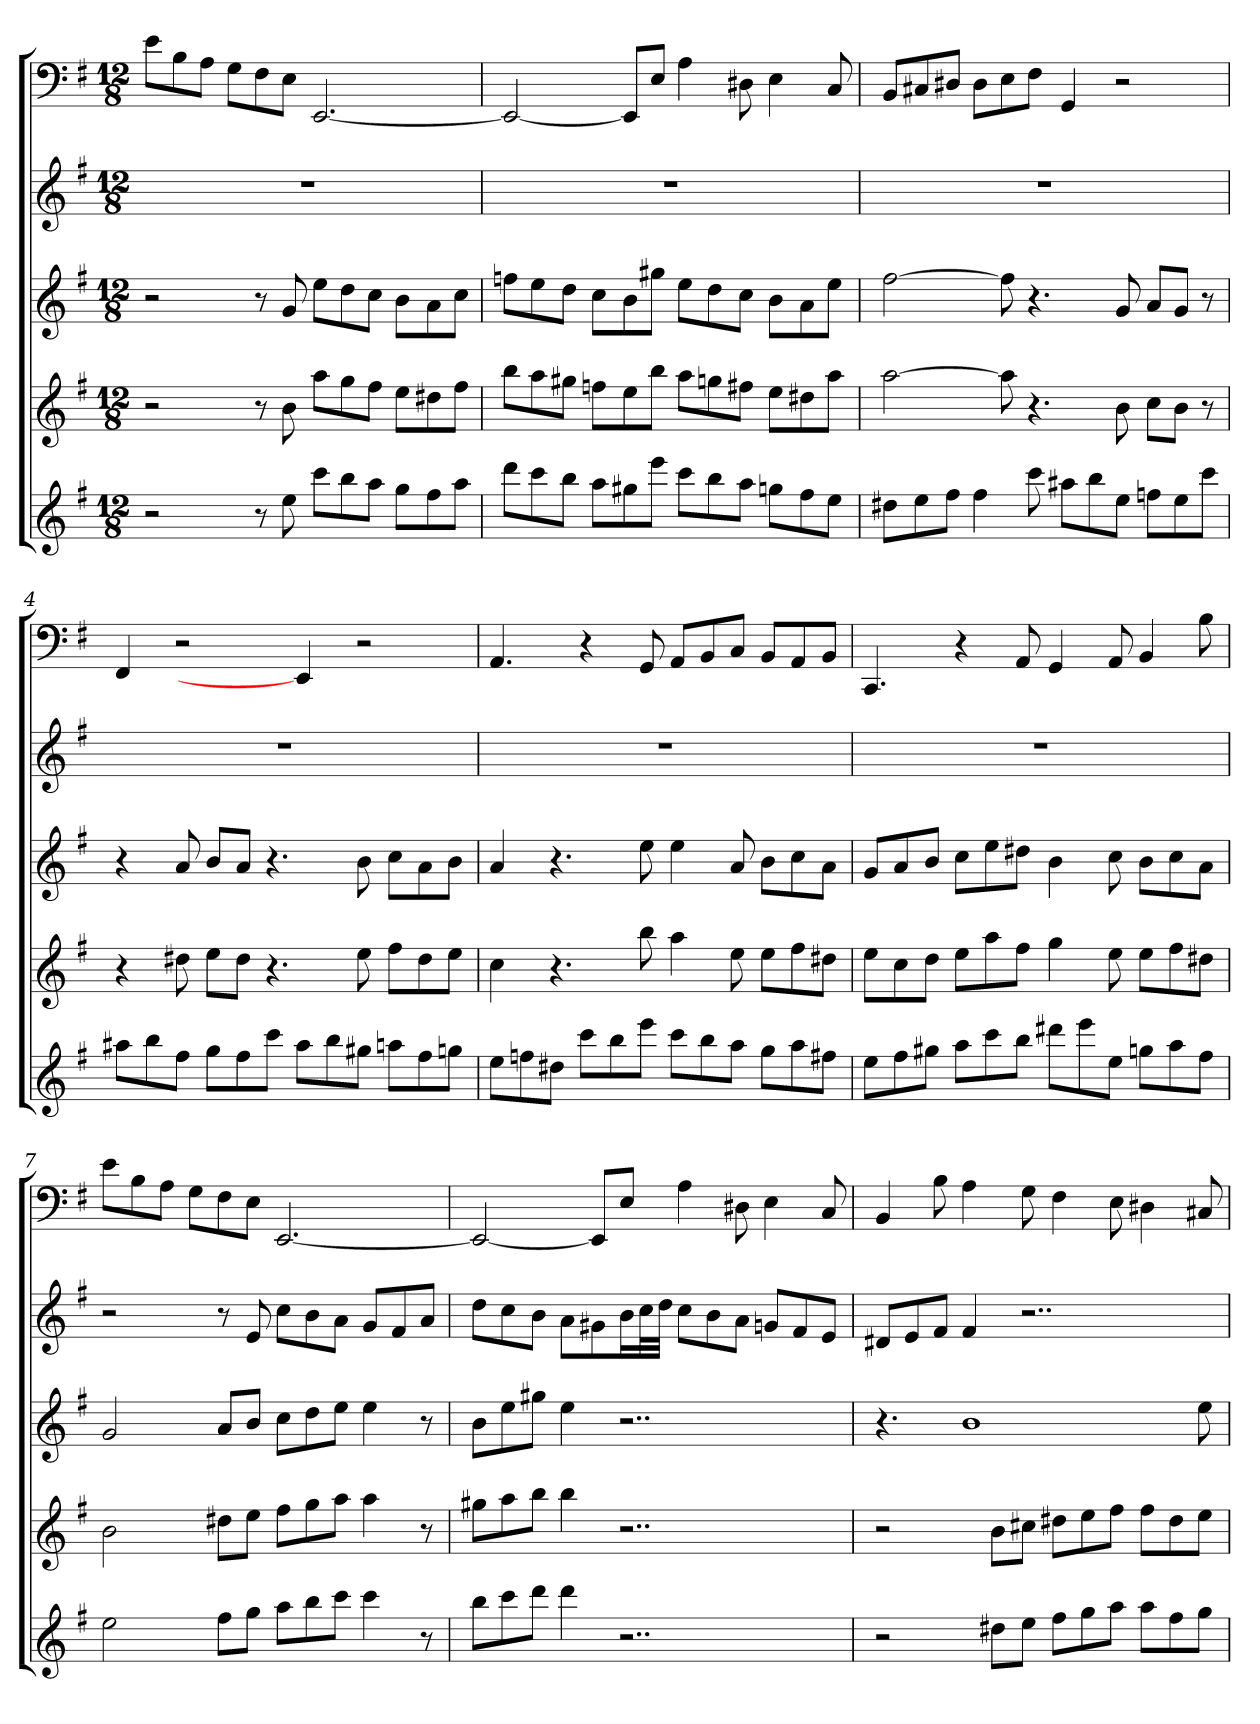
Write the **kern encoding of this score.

**kern	**kern	**kern	**kern	**kern
*part5	*part4	*part3	*part2	*part1
*staff5	*staff4	*staff3	*staff2	*staff1
*k[f#]	*k[f#]	*k[f#]	*k[f#]	*k[f#]
*e:	*e:	*e:	*e:	*e:
*M12/8	*M12/8	*M12/8	*M12/8	*M12/8
=1	=1	=1	=1	=1
2r	2r	2r	1.r	8eL
.	.	.	.	8B
.	.	.	.	8AJ
.	.	.	.	8GL
8r	8r	8r	.	8F#
8ee	8b	8g	.	8EJ
8cccL	8aaL	8eeL	.	[2.EE
8bb	8gg	8dd	.	.
8aaJ	8ff#J	8ccJ	.	.
8ggL	8eeL	8bL	.	.
8ff#	8dd#X	8a	.	.
8aaJ	8ff#J	8ccJ	.	.
=2	=2	=2	=2	=2
8dddL	8bbL	8ffnL	1.r	2EE_
8ccc	8aa	8ee	.	.
8bbJ	8gg#XJ	8ddJ	.	.
8aaL	8ffnL	8ccL	.	.
8gg#X	8ee	8b	.	8EEL]
8eeeJ	8bbJ	8gg#XJ	.	8EJ
8cccL	8aaL	8eeL	.	4A
8bb	8ggn	8dd	.	.
8aaJ	8ff#XJ	8ccJ	.	8D#X
8ggnL	8eeL	8bL	.	4E
8ff#	8dd#X	8a	.	.
8eeJ	8aaJ	8eeJ	.	8C
=3	=3	=3	=3	=3
8dd#XL	[2aa	[2ff#	1.r	8BBL
8ee	.	.	.	8C#X
8ff#J	.	.	.	8D#XJ
4ff#	.	.	.	8D#L
.	8aa]	8ff#]	.	8E
8ccc	4.r	4.r	.	8F#J
8aa#XL	.	.	.	4GG
8bb	.	.	.	.
8eeJ	8b	8g	.	2r
8ffnL	8ccL	8aL	.	.
8ee	8bJ	8gJ	.	.
8cccJ	8r	8r	.	.
=4	=4	=4	=4	=4
8aa#XL	4r	4r	1.r	4FF#
8bb	.	.	.	.
8ff#J	8dd#X	8a	.	2r
8ggL	8eeL	8bL	.	.
8ff#	8dd#J	8aJ	.	.
8cccJ	4.r	4.r	.	.
8aa#L	.	.	.	4EE]
8bb	.	.	.	.
8gg#XJ	8ee	8b	.	2r
8aanL	8ff#L	8ccL	.	.
8ff#	8dd#	8a	.	.
8ggnJ	8eeJ	8bJ	.	.
=5	=5	=5	=5	=5
8eeL	4cc	4a	1.r	4.AA
8ffn	.	.	.	.
8dd#XJ	4.r	4.r	.	.
8cccL	.	.	.	4r
8bb	.	.	.	.
8eeeJ	8bb	8ee	.	8GG
8cccL	4aa	4ee	.	8AAL
8bb	.	.	.	8BB
8aaJ	8ee	8a	.	8CJ
8ggL	8eeL	8bL	.	8BBL
8aa	8ff#	8cc	.	8AA
8ff#XJ	8dd#XJ	8aJ	.	8BBJ
=6	=6	=6	=6	=6
8eeL	8eeL	8gL	1.r	4.CC
8ff#	8cc	8a	.	.
8gg#XJ	8ddJ	8bJ	.	.
8aaL	8eeL	8ccL	.	4r
8ccc	8aa	8ee	.	.
8bbJ	8ff#J	8dd#XJ	.	8AA
8ddd#XL	4gg	4b	.	4GG
8eee	.	.	.	.
8eeJ	8ee	8cc	.	8AA
8ggnL	8eeL	8bL	.	4BB
8aa	8ff#	8cc	.	.
8ff#J	8dd#XJ	8aJ	.	8B
=7	=7	=7	=7	=7
2ee	2b	2g	2r	8eL
.	.	.	.	8B
.	.	.	.	8AJ
.	.	.	.	8GL
8ff#L	8dd#XL	8aL	8r	8F#
8ggJ	8eeJ	8bJ	8e	8EJ
8aaL	8ff#L	8ccL	8ccL	[2.EE
8bb	8gg	8dd	8b	.
8cccJ	8aaJ	8eeJ	8aJ	.
4ccc	4aa	4ee	8gL	.
.	.	.	8f#	.
8r	8r	8r	8aJ	.
=8	=8	=8	=8	=8
8bbL	8gg#XL	8bL	8ddL	2EE_
8ccc	8aa	8ee	8cc	.
8dddJ	8bbJ	8gg#XJ	8bJ	.
4ddd	4bb	4ee	8aL	.
.	.	.	8g#X	8EEL]
2..r	2..r	2..r	16bL	8EJ
.	.	.	32ccL	.
.	.	.	32ddJJJ	.
.	.	.	8ccL	4A
.	.	.	8b	.
.	.	.	8aJ	8D#X
.	.	.	8gnL	4E
.	.	.	8f#	.
.	.	.	8eJ	8C
=9	=9	=9	=9	=9
2r	2r	4.r	8d#XL	4BB
.	.	.	8e	.
.	.	.	8f#J	8B
.	.	1b	4f#	4A
8dd#XL	8bL	.	.	.
8eeJ	8cc#XJ	.	2..r	8G
8ff#L	8dd#XL	.	.	4F#
8gg	8ee	.	.	.
8aaJ	8ff#J	.	.	8E
8aaL	8ff#L	.	.	4D#X
8ff#	8dd#	.	.	.
8ggJ	8eeJ	8ee	.	8C#X
=	=	=	=	=
*-	*-	*-	*-	*-
